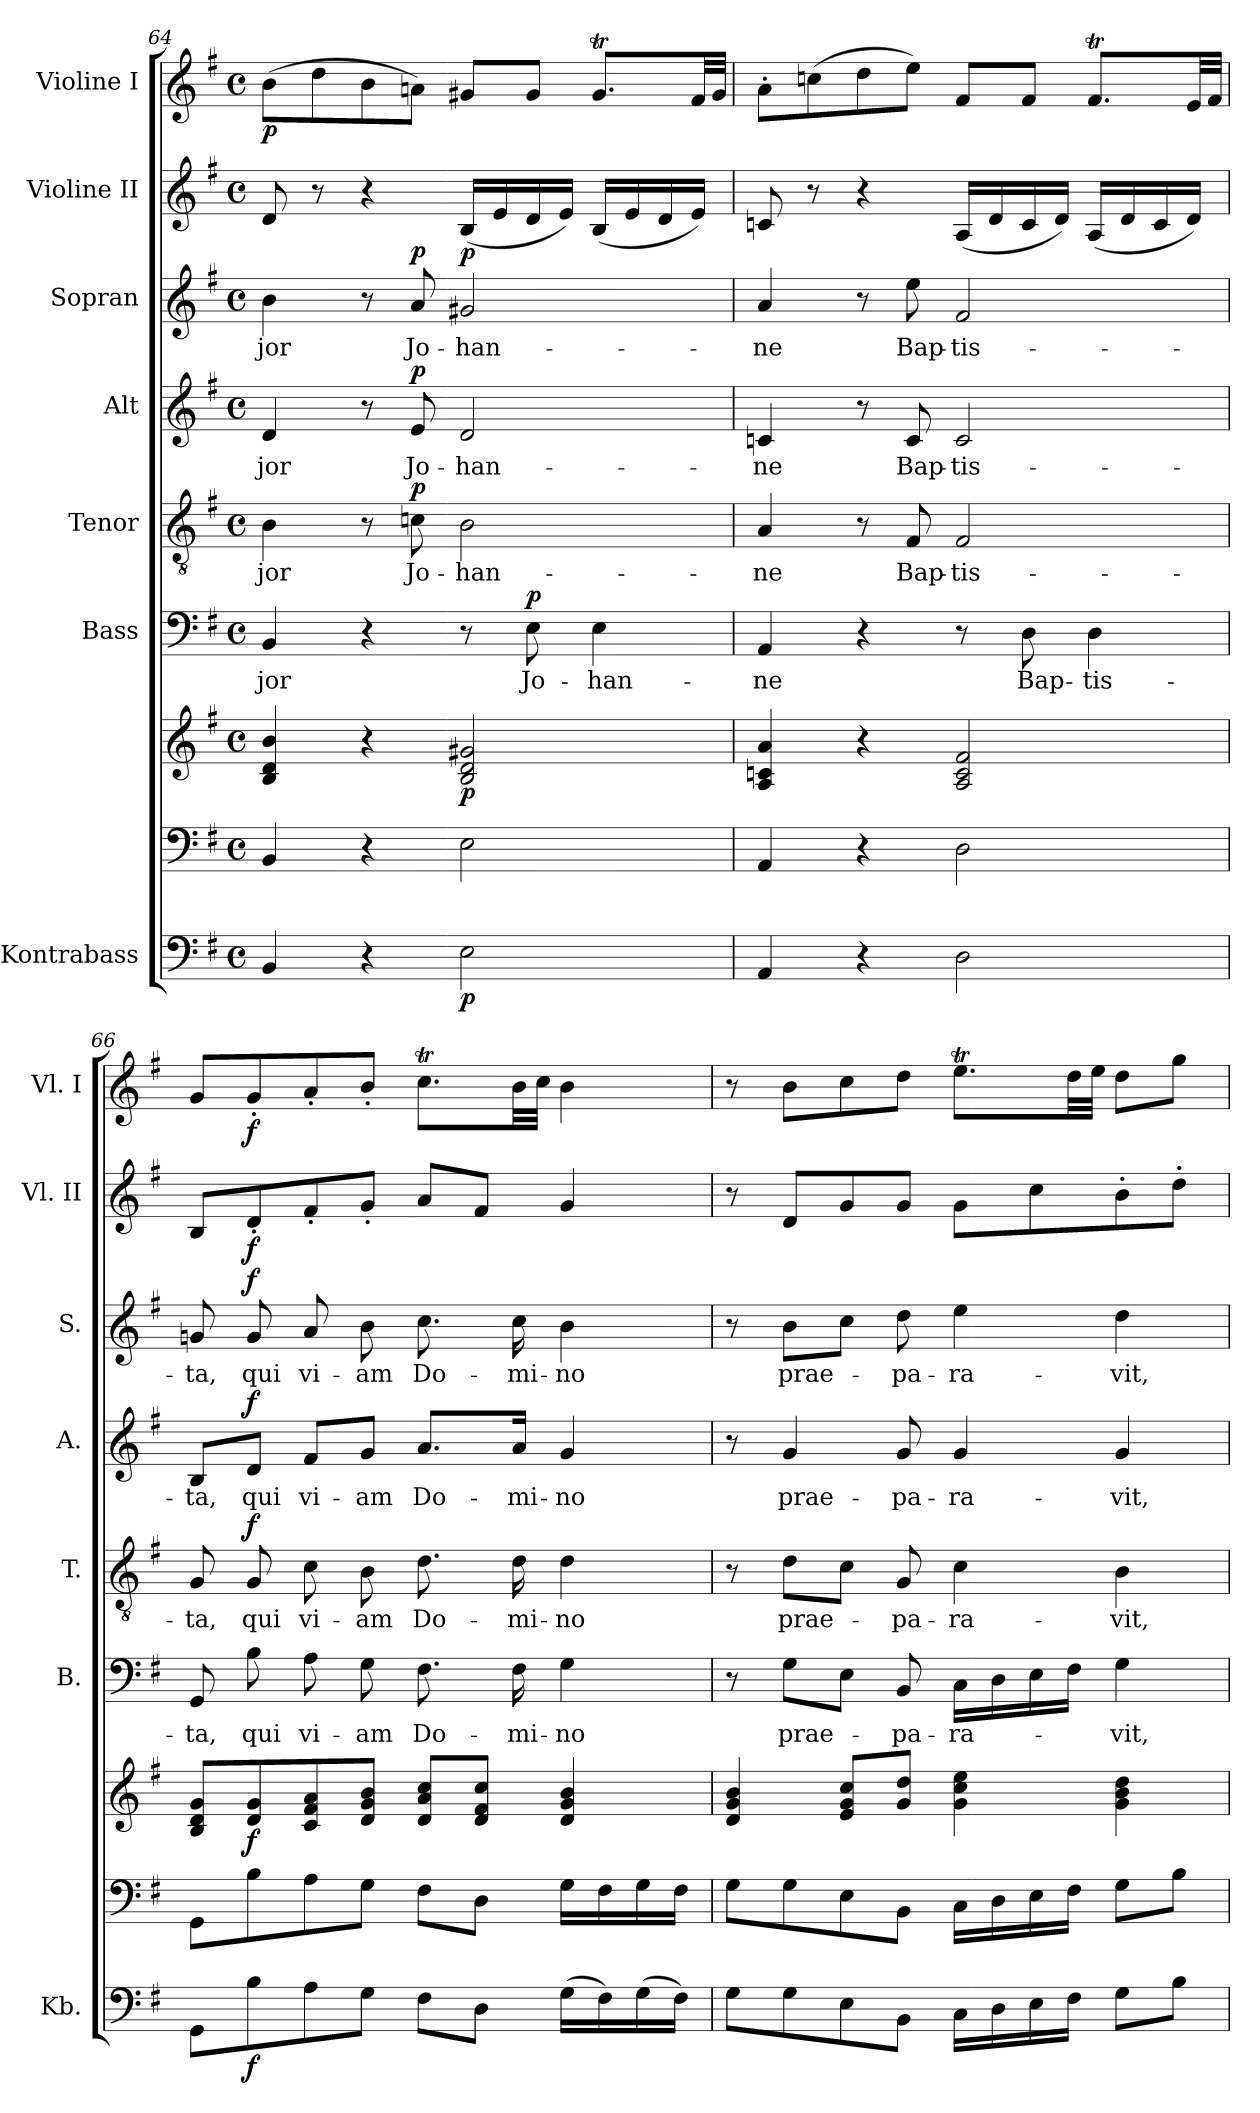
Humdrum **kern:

**kern	**dynam	**kern	**kern	**dynam	**kern	**text	**dynam	**kern	**text	**dynam	**kern	**text	**dynam	**kern	**text	**dynam	**kern	**dynam	**kern	**dynam
*part8	*part8	*part7	*part7	*part7	*part6	*part6	*part6	*part5	*part5	*part5	*part4	*part4	*part4	*part3	*part3	*part3	*part2	*part2	*part1	*part1
*staff9	*staff9	*staff8	*staff7	*staff7/8	*staff6	*staff6	*staff6	*staff5	*staff5	*staff5	*staff4	*staff4	*staff4	*staff3	*staff3	*staff3	*staff2	*staff2	*staff1	*staff1
*I"Kontrabass	*	*	*	*	*I"Bass	*	*	*I"Tenor	*	*	*I"Alt	*	*	*I"Sopran	*	*	*I"Violine II	*	*I"Violine I	*
*I'Kb.	*	*	*	*	*I'B.	*	*	*I'T.	*	*	*I'A.	*	*	*I'S.	*	*	*I'Vl. II	*	*I'Vl. I	*
!!LO:LB:g=z
*clefF4	*	*clefF4	*clefG2	*	*clefF4	*	*	*clefGv2	*	*	*clefG2	*	*	*clefG2	*	*	*clefG2	*	*clefG2	*
*ITrd7c12	*	*	*	*	*	*	*	*	*	*	*	*	*	*	*	*	*	*	*	*
*k[f#]	*	*k[f#]	*k[f#]	*	*k[f#]	*	*	*k[f#]	*	*	*k[f#]	*	*	*k[f#]	*	*	*k[f#]	*	*k[f#]	*
*G:	*	*G:	*G:	*	*G:	*	*	*G:	*	*	*G:	*	*	*G:	*	*	*G:	*	*G:	*
*M4/4	*	*M4/4	*M4/4	*	*M4/4	*	*	*M4/4	*	*	*M4/4	*	*	*M4/4	*	*	*M4/4	*	*M4/4	*
*met(c)	*	*met(c)	*met(c)	*	*met(c)	*	*	*met(c)	*	*	*met(c)	*	*	*met(c)	*	*	*met(c)	*	*met(c)	*
=64	=64	=64	=64	=64	=64	=64	=64	=64	=64	=64	=64	=64	=64	=64	=64	=64	=64	=64	=64	=64
!	!	!	!	!	!	!LO:LY:b	!	!	!LO:LY:b	!	!	!LO:LY:b	!	!	!LO:LY:b	!	!	!	!	!LO:DY:b
4BBB/	.	4BB/	4B/ 4d/ 4b/	.	4BB/	-jor	.	4B\	-jor	.	4d/	-jor	.	4b\	-jor	.	8d/	.	(>8b\L	p
.	.	.	.	.	.	.	.	.	.	.	.	.	.	.	.	.	8r	.	8dd\	.
4r	.	4r	4r	.	4r	.	.	8r	.	.	8r	.	.	8r	.	.	4r	.	8b\	.
!	!	!	!	!	!	!	!	!	!LO:LY:b	!LO:DY:a	!	!LO:LY:b	!LO:DY:a	!	!LO:LY:b	!LO:DY:a	!	!	!	!
.	.	.	.	.	.	.	.	8cn\	Jo-	p	8e/	Jo-	p	8a/	Jo-	p	.	.	8an\J)	.
!	!LO:DY:b	!	!	!LO:DY:b	!	!	!	!	!LO:LY:b	!	!	!LO:LY:b	!	!	!LO:LY:b	!	!	!LO:DY:b	!	!
2EE\	p	2E\	2B/ 2d/ 2g#X/	p	8r	.	.	2B\	-han-	.	2d/	-han-	.	2g#X/	-han-	.	(<16B/LL	p	8g#X/L	.
.	.	.	.	.	.	.	.	.	.	.	.	.	.	.	.	.	16e/	.	.	.
!	!	!	!	!	!	!LO:LY:b	!LO:DY:a	!	!	!	!	!	!	!	!	!	!	!	!	!
.	.	.	.	.	8E\	Jo-	p	.	.	.	.	.	.	.	.	.	16d/	.	8g#/J	.
.	.	.	.	.	.	.	.	.	.	.	.	.	.	.	.	.	16e/JJ)	.	.	.
!	!	!	!	!	!	!LO:LY:b	!	!	!	!	!	!	!	!	!	!	!	!	!	!
.	.	.	.	.	4E\	-han-	.	.	.	.	.	.	.	.	.	.	(<16B/LL	.	8.g#t/L	.
.	.	.	.	.	.	.	.	.	.	.	.	.	.	.	.	.	16e/	.	.	.
.	.	.	.	.	.	.	.	.	.	.	.	.	.	.	.	.	16d/	.	.	.
.	.	.	.	.	.	.	.	.	.	.	.	.	.	.	.	.	16e/JJ)	.	32f#/LL	.
.	.	.	.	.	.	.	.	.	.	.	.	.	.	.	.	.	.	.	32g#/JJJ	.
=65	=65	=65	=65	=65	=65	=65	=65	=65	=65	=65	=65	=65	=65	=65	=65	=65	=65	=65	=65	=65
!	!	!	!	!	!	!LO:LY:b	!	!	!LO:LY:b	!	!	!LO:LY:b	!	!	!LO:LY:b	!	!	!	!	!
4AAA/	.	4AA/	4A/ 4cn/ 4a/	.	4AA/	-ne	.	4A/	-ne	.	4cn/	-ne	.	4a/	-ne	.	8cn/	.	8a'>\L	.
.	.	.	.	.	.	.	.	.	.	.	.	.	.	.	.	.	8r	.	(>8ccn\	.
4r	.	4r	4r	.	4r	.	.	8r	.	.	8r	.	.	8r	.	.	4r	.	8dd\	.
!	!	!	!	!	!	!	!	!	!LO:LY:b	!	!	!LO:LY:b	!	!	!LO:LY:b	!	!	!	!	!
.	.	.	.	.	.	.	.	8F#/	Bap-	.	8c/	Bap-	.	8ee\	Bap-	.	.	.	8ee\J)	.
!	!	!	!	!	!	!	!	!	!LO:LY:b	!	!	!LO:LY:b	!	!	!LO:LY:b	!	!	!	!	!
2DD\	.	2D\	2A/ 2c/ 2f#/	.	8r	.	.	2F#/	-tis-	.	2c/	-tis-	.	2f#/	-tis-	.	(<16A/LL	.	8f#/L	.
.	.	.	.	.	.	.	.	.	.	.	.	.	.	.	.	.	16d/	.	.	.
!	!	!	!	!	!	!LO:LY:b	!	!	!	!	!	!	!	!	!	!	!	!	!	!
.	.	.	.	.	8D\	Bap-	.	.	.	.	.	.	.	.	.	.	16c/	.	8f#/J	.
.	.	.	.	.	.	.	.	.	.	.	.	.	.	.	.	.	16d/JJ)	.	.	.
!	!	!	!	!	!	!LO:LY:b	!	!	!	!	!	!	!	!	!	!	!	!	!	!
.	.	.	.	.	4D\	-tis-	.	.	.	.	.	.	.	.	.	.	(<16A/LL	.	8.f#t/L	.
.	.	.	.	.	.	.	.	.	.	.	.	.	.	.	.	.	16d/	.	.	.
.	.	.	.	.	.	.	.	.	.	.	.	.	.	.	.	.	16c/	.	.	.
.	.	.	.	.	.	.	.	.	.	.	.	.	.	.	.	.	16d/JJ)	.	32e/LL	.
.	.	.	.	.	.	.	.	.	.	.	.	.	.	.	.	.	.	.	32f#/JJJ	.
=66	=66	=66	=66	=66	=66	=66	=66	=66	=66	=66	=66	=66	=66	=66	=66	=66	=66	=66	=66	=66
!	!	!	!	!	!	!LO:LY:b	!	!	!LO:LY:b	!	!	!LO:LY:b	!	!	!LO:LY:b	!	!	!	!	!
8GGG\L	.	8GG\L	8B/ 8d/ 8g/L	.	8GG/	-ta,	.	8G/	-ta,	.	8B/L	-ta,	.	8gn/	-ta,	.	8B/L	.	8g/L	.
!	!LO:DY:b	!	!	!LO:DY:b	!	!LO:LY:b	!	!	!LO:LY:b	!LO:DY:a	!	!LO:LY:b	!LO:DY:a	!	!LO:LY:b	!LO:DY:a	!	!LO:DY:b	!	!LO:DY:b
8BB\	f	8B\	8d/ 8g/	f	8B\	qui	.	8G/	qui	f	8d/J	qui	f	8g/	qui	f	8d'</	f	8g'</	f
!	!	!	!	!	!	!LO:LY:b	!	!	!LO:LY:b	!	!	!LO:LY:b	!	!	!LO:LY:b	!	!	!	!	!
8AA\	.	8A\	8c/ 8f#/ 8a/	.	8A\	vi-	.	8c\	vi-	.	8f#/L	vi-	.	8a/	vi-	.	8f#'</	.	8a'</	.
!	!	!	!	!	!	!LO:LY:b	!	!	!LO:LY:b	!	!	!LO:LY:b	!	!	!LO:LY:b	!	!	!	!	!
8GG\J	.	8G\J	8d/ 8g/ 8b/J	.	8G\	-am	.	8B\	-am	.	8g/J	-am	.	8b\	-am	.	8g'</J	.	8b'</J	.
!	!	!	!	!	!	!LO:LY:b	!	!	!LO:LY:b	!	!	!LO:LY:b	!	!	!LO:LY:b	!	!	!	!	!
8FF#\L	.	8F#\L	8d/ 8a/ 8cc/L	.	8.F#\	Do-	.	8.d\	Do-	.	8.a/L	Do-	.	8.cc\	Do-	.	8a/L	.	8.ccT\L	.
8DD\J	.	8D\J	8d/ 8f#/ 8cc/J	.	.	.	.	.	.	.	.	.	.	.	.	.	8f#/J	.	.	.
!	!	!	!	!	!	!LO:LY:b	!	!	!LO:LY:b	!	!	!LO:LY:b	!	!	!LO:LY:b	!	!	!	!	!
.	.	.	.	.	16F#\	-mi-	.	16d\	-mi-	.	16a/Jk	-mi-	.	16cc\	-mi-	.	.	.	32b\LL	.
.	.	.	.	.	.	.	.	.	.	.	.	.	.	.	.	.	.	.	32cc\JJJ	.
!	!	!	!	!	!	!LO:LY:b	!	!	!LO:LY:b	!	!	!LO:LY:b	!	!	!LO:LY:b	!	!	!	!	!
(>16GG\LL	.	16G\LL	4d/ 4g/ 4b/	.	4G\	-no	.	4d\	-no	.	4g/	-no	.	4b\	-no	.	4g/	.	4b\	.
16FF#\)	.	16F#\	.	.	.	.	.	.	.	.	.	.	.	.	.	.	.	.	.	.
(>16GG\	.	16G\	.	.	.	.	.	.	.	.	.	.	.	.	.	.	.	.	.	.
16FF#\JJ)	.	16F#\JJ	.	.	.	.	.	.	.	.	.	.	.	.	.	.	.	.	.	.
=67	=67	=67	=67	=67	=67	=67	=67	=67	=67	=67	=67	=67	=67	=67	=67	=67	=67	=67	=67	=67
8GG\L	.	8G\L	4d/ 4g/ 4b/	.	8r	.	.	8r	.	.	8r	.	.	8r	.	.	8r	.	8r	.
!	!	!	!	!	!	!LO:LY:b	!	!	!LO:LY:b	!	!	!LO:LY:b	!	!	!LO:LY:b	!	!	!	!	!
8GG\	.	8G\	.	.	8G\L	prae-	.	8d\L	prae-	.	4g/	prae-	.	8b\L	prae-	.	8d/L	.	8b\L	.
8EE\	.	8E\	8e/ 8g/ 8cc/L	.	8E\J	.	.	8c\J	.	.	.	.	.	8cc\J	.	.	8g/	.	8cc\	.
!	!	!	!	!	!	!LO:LY:b	!	!	!LO:LY:b	!	!	!LO:LY:b	!	!	!LO:LY:b	!	!	!	!	!
8BBB\J	.	8BB\J	8g/ 8dd/J	.	8BB/	-pa-	.	8G/	-pa-	.	8g/	-pa-	.	8dd\	-pa-	.	8g/J	.	8dd\J	.
!	!	!	!	!	!	!LO:LY:b	!	!	!LO:LY:b	!	!	!LO:LY:b	!	!	!LO:LY:b	!	!	!	!	!
16CC\LL	.	16C\LL	4g\ 4cc\ 4ee\	.	16C\LL	-ra-	.	4c\	-ra-	.	4g/	-ra-	.	4ee\	-ra-	.	8g\L	.	8.eeT\L	.
16DD\	.	16D\	.	.	16D\	.	.	.	.	.	.	.	.	.	.	.	.	.	.	.
16EE\	.	16E\	.	.	16E\	.	.	.	.	.	.	.	.	.	.	.	8cc\	.	.	.
16FF#\JJ	.	16F#\JJ	.	.	16F#\JJ	.	.	.	.	.	.	.	.	.	.	.	.	.	32dd\LL	.
.	.	.	.	.	.	.	.	.	.	.	.	.	.	.	.	.	.	.	32ee\JJJ	.
!	!	!	!	!	!	!LO:LY:b	!	!	!LO:LY:b	!	!	!LO:LY:b	!	!	!LO:LY:b	!	!	!	!	!
8GG\L	.	8G\L	4g\ 4b\ 4dd\	.	4G\	-vit,	.	4B\	-vit,	.	4g/	-vit,	.	4dd\	-vit,	.	8b'>\	.	8dd\L	.
8BB\J	.	8B\J	.	.	.	.	.	.	.	.	.	.	.	.	.	.	8dd'>\J	.	8gg\J	.
=	=	=	=	=	=	=	=	=	=	=	=	=	=	=	=	=	=	=	=	=
*-	*-	*-	*-	*-	*-	*-	*-	*-	*-	*-	*-	*-	*-	*-	*-	*-	*-	*-	*-	*-
